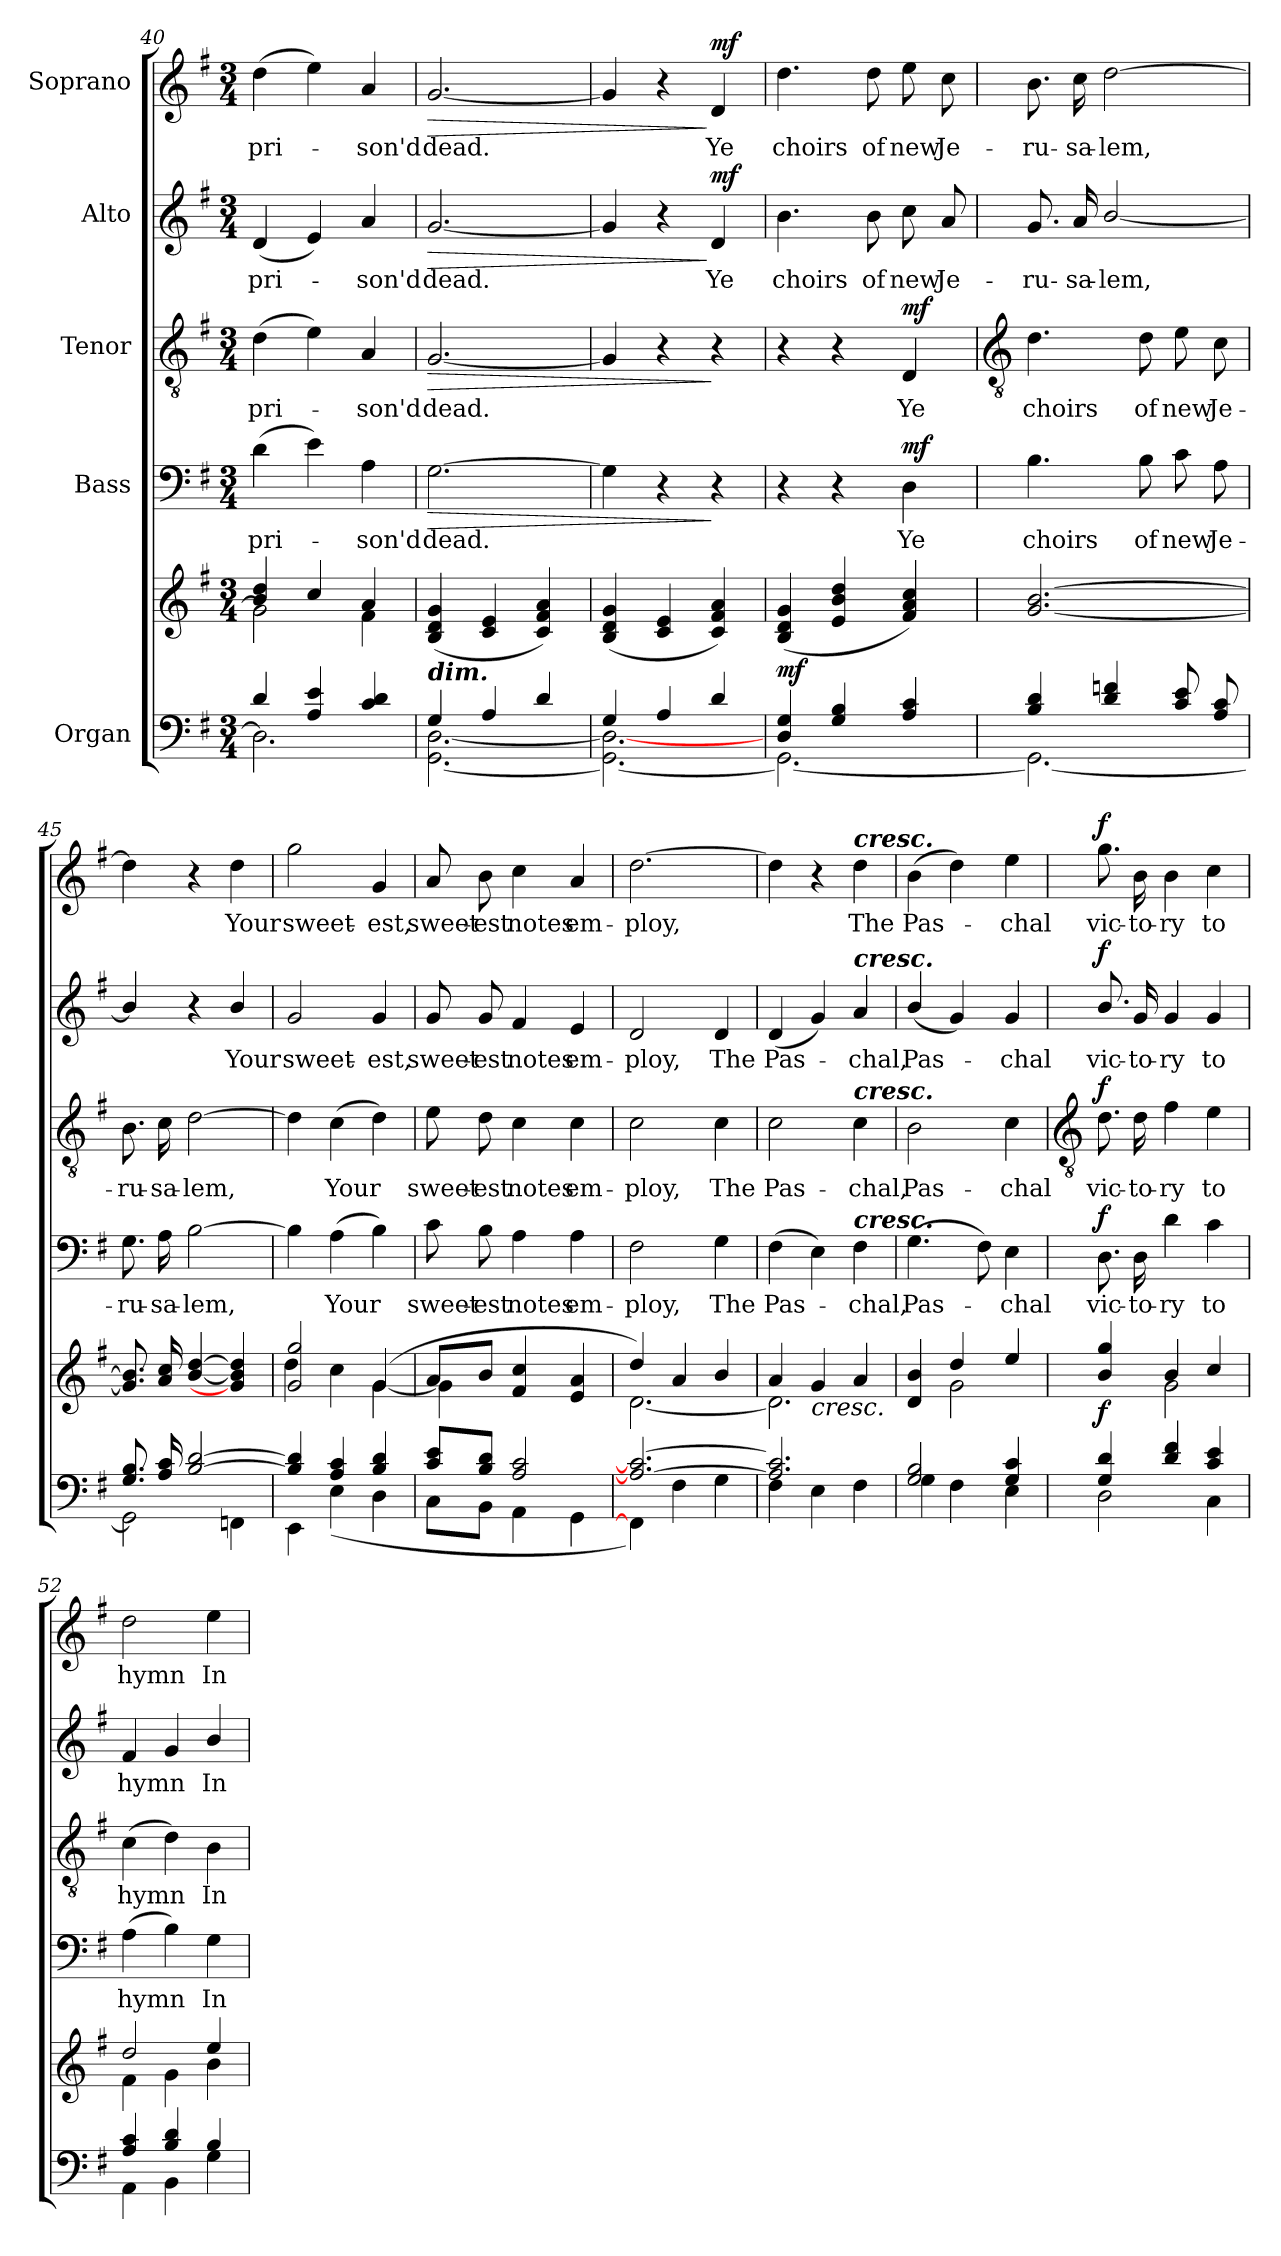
**kern	**kern	**dynam	**kern	**text	**dynam	**kern	**text	**dynam	**kern	**text	**dynam	**kern	**text	**dynam
*part5	*part5	*part5	*part4	*part4	*part4	*part3	*part3	*part3	*part2	*part2	*part2	*part1	*part1	*part1
*staff6	*staff5	*staff5/6	*staff4	*staff4	*staff4	*staff3	*staff3	*staff3	*staff2	*staff2	*staff2	*staff1	*staff1	*staff1
*I"Organ	*	*	*I"Bass	*	*	*I"Tenor	*	*	*I"Alto	*	*	*I"Soprano	*	*
*clefF4	*clefG2	*	*clefF4	*	*	*clefGv2	*	*	*clefG2	*	*	*clefG2	*	*
*k[f#]	*k[f#]	*	*k[f#]	*	*	*k[f#]	*	*	*k[f#]	*	*	*k[f#]	*	*
*G:	*G:	*	*G:	*	*	*G:	*	*	*G:	*	*	*G:	*	*
*M3/4	*M3/4	*	*M3/4	*	*	*M3/4	*	*	*M3/4	*	*	*M3/4	*	*
=40	=40	=40	=40	=40	=40	=40	=40	=40	=40	=40	=40	=40	=40	=40
*^	*^	*	*	*	*	*	*	*	*	*	*	*	*	*
!	!	!	!	!	!	!LO:LY:b	!	!	!LO:LY:b	!	!	!LO:LY:b	!	!	!LO:LY:b	!
4d/	2.D]	4b/ 4dd/	2g\]	.	(>4d	-pri-	.	(>4d	-pri-	.	(<4d	-pri-	.	(>4dd	-pri-	.
4A/ 4e/	.	4cc/	.	.	4e)	.	.	4e)	.	.	4e)	.	.	4ee)	.	.
!	!	!	!	!	!	!LO:LY:b	!	!	!LO:LY:b	!	!	!LO:LY:b	!	!	!LO:LY:b	!
4c/ 4d/	.	4a/	4f#\	.	4A	son'd	.	4A	son'd	.	4a	son'd	.	4a	son'd	.
=41	=41	=41	=41	=41	=41	=41	=41	=41	=41	=41	=41	=41	=41	=41	=41	=41
!	!	!LO:TX:b:Bi:t=dim.	!	!	!	!	!	!	!	!	!	!	!	!	!	!
!	!	!	!	!	!	!LO:LY:b	!LO:HP:b	!	!LO:LY:b	!LO:HP:b	!	!LO:LY:b	!LO:HP:b	!	!LO:LY:b	!LO:HP:b
4G/	[2.GG\ [2.D\	(>4B/ 4d/ 4g/	2ryy	.	[2.G	dead.	>	[2.G	dead.	>	[2.g	dead.	>	[2.g	dead.	>
4A/	.	4c/ 4e/	.	.	.	.	.	.	.	.	.	.	.	.	.	.
4d/	.	4c/ 4f#/ 4a/)	4ryy	.	.	.	.	.	.	.	.	.	.	.	.	.
=42	=42	=42	=42	=42	=42	=42	=42	=42	=42	=42	=42	=42	=42	=42	=42	=42
4G/	2.GG\_ 2.D\_	(>4B/ 4d/ 4g/	2ryy	.	4G]	.	.	4G]	.	.	4g]	.	.	4g]	.	.
4A/	.	4c/ 4e/	.	.	4r	.	.	4r	.	.	4r	.	.	4r	.	.
!	!	!	!	!	!	!	!	!	!	!	!	!LO:LY:b	!LO:DY:n=1:b	!	!LO:LY:b	!LO:DY:n=1:b
4d/	.	4c/ 4f#/ 4a/)	4ryy	.	4r	.	]	4r	.	]	4d	Ye	] mf	4d	Ye	] mf
=43	=43	=43	=43	=43	=43	=43	=43	=43	=43	=43	=43	=43	=43	=43	=43	=43
!	!	!	!	!LO:DY:b	!	!	!	!	!	!	!	!LO:LY:b	!	!	!LO:LY:b	!
4D/ 4G/	2.GG\_	(>4B/ 4d/ 4g/	2ryy	mf	4r	.	.	4r	.	.	4.b	choirs	.	4.dd	choirs	.
4G/ 4B/	.	4e/ 4b/ 4dd/	.	.	4r	.	.	4r	.	.	.	.	.	.	.	.
!	!	!	!	!	!	!	!	!	!	!	!	!LO:LY:b	!	!	!LO:LY:b	!
.	.	.	.	.	.	.	.	.	.	.	8b	of	.	8dd	of	.
!	!	!	!	!	!	!LO:LY:b	!LO:DY:b	!	!LO:LY:b	!LO:DY:b	!	!LO:LY:b	!	!	!LO:LY:b	!
4A/ 4c/	.	4f#/ 4a/ 4cc/)	4ryy	.	4D	Ye	mf	4D	Ye	mf	8cc	new	.	8ee	new	.
!	!	!	!	!	!	!	!	!	!	!	!	!LO:LY:b	!	!	!LO:LY:b	!
.	.	.	.	.	.	.	.	.	.	.	8a	Je-	.	8cc	Je-	.
!!LO:LB:g=z
=44	=44	=44	=44	=44	=44	=44	=44	=44	=44	=44	=44	=44	=44	=44	=44	=44
*	*	*	*	*	*	*	*	*clefGv2	*	*	*	*	*	*	*	*
!	!	!	!	!	!	!LO:LY:b	!	!	!LO:LY:b	!	!	!LO:LY:b	!	!	!LO:LY:b	!
4B/ 4d/	2.GG\_	[2.g/ [2.b/	2ryy	.	4.B	choirs	.	4.d	choirs	.	8.g	-ru-	.	8.b	-ru-	.
!	!	!	!	!	!	!	!	!	!	!	!	!LO:LY:b	!	!	!LO:LY:b	!
.	.	.	.	.	.	.	.	.	.	.	16a	-sa-	.	16cc	-sa-	.
!	!	!	!	!	!	!	!	!	!	!	!	!LO:LY:b	!	!	!LO:LY:b	!
4d/ 4fn/	.	.	.	.	.	.	.	.	.	.	[2b/	-lem,	.	[2dd	-lem,	.
!	!	!	!	!	!	!LO:LY:b	!	!	!LO:LY:b	!	!	!	!	!	!	!
.	.	.	.	.	8B	of	.	8d	of	.	.	.	.	.	.	.
!	!	!	!	!	!	!LO:LY:b	!	!	!LO:LY:b	!	!	!	!	!	!	!
8c/ 8e/	.	.	4ryy	.	8c	new	.	8e	new	.	.	.	.	.	.	.
!	!	!	!	!	!	!LO:LY:b	!	!	!LO:LY:b	!	!	!	!	!	!	!
8A/ 8c/	.	.	.	.	8A	Je-	.	8c	Je-	.	.	.	.	.	.	.
=45	=45	=45	=45	=45	=45	=45	=45	=45	=45	=45	=45	=45	=45	=45	=45	=45
!	!	!	!	!	!	!LO:LY:b	!	!	!LO:LY:b	!	!	!	!	!	!	!
8.G/ 8.B/	2GG\]	8.g/] 8.b/]	2ryy	.	8.G	-ru-	.	8.B	-ru-	.	4b/]	.	.	4dd]	.	.
!	!	!	!	!	!	!LO:LY:b	!	!	!LO:LY:b	!	!	!	!	!	!	!
16A/ 16c/	.	16a/ 16cc/	.	.	16A	-sa-	.	16c	-sa-	.	.	.	.	.	.	.
!	!	!	!	!	!	!LO:LY:b	!	!	!LO:LY:b	!	!	!	!	!	!	!
[2B/ [2d/	.	[4b/ [4dd/	.	.	[2B	-lem,	.	[2d	-lem,	.	4r	.	.	4r	.	.
!	!	!	!	!	!	!	!	!	!	!	!	!LO:LY:b	!	!	!LO:LY:b	!
.	4FFn\	4g/] 4b/] 4dd/]	4ryy	.	.	.	.	.	.	.	4b/	Your	.	4dd	Your	.
=46	=46	=46	=46	=46	=46	=46	=46	=46	=46	=46	=46	=46	=46	=46	=46	=46
!	!	!	!	!	!	!	!	!	!	!	!	!LO:LY:b	!	!	!LO:LY:b	!
4B/] 4d/]	4EE\	2g/ 2gg/	4dd\	.	4B]	.	.	4d]	.	.	2g	sweet-	.	2gg	sweet-	.
!	!	!	!	!	!	!LO:LY:b	!	!	!LO:LY:b	!	!	!	!	!	!	!
4A/ 4c/	(>4E\	.	4cc\	.	(>4A	Your	.	(>4c	Your	.	.	.	.	.	.	.
!	!	!	!	!	!	!	!	!	!	!	!	!LO:LY:b	!	!	!LO:LY:b	!
4B/ 4d/	4D\	(>4g/	[4g\	.	4B)	.	.	4d)	.	.	4g	-est,	.	4g	-est,	.
=47	=47	=47	=47	=47	=47	=47	=47	=47	=47	=47	=47	=47	=47	=47	=47	=47
!	!	!	!	!	!	!LO:LY:b	!	!	!LO:LY:b	!	!	!LO:LY:b	!	!	!LO:LY:b	!
8c/ 8e/L	8C\L	8a/L	4g\]	.	8c	sweet-	.	8e	sweet-	.	8g	sweet-	.	8a	sweet-	.
!	!	!	!	!	!	!LO:LY:b	!	!	!LO:LY:b	!	!	!LO:LY:b	!	!	!LO:LY:b	!
8B/ 8d/J	8BB\J	8b/J	.	.	8B	-est	.	8d	-est	.	8g	-est	.	8b	-est	.
!	!	!	!	!	!	!LO:LY:b	!	!	!LO:LY:b	!	!	!LO:LY:b	!	!	!LO:LY:b	!
2A/ 2c/	4AA\	4f#/ 4cc/	4ryy	.	4A	notes	.	4c	notes	.	4f#	notes	.	4cc	notes	.
!	!	!	!	!	!	!LO:LY:b	!	!	!LO:LY:b	!	!	!LO:LY:b	!	!	!LO:LY:b	!
.	4GG\	4e/ 4a/	4ryy	.	4A	em-	.	4c	em-	.	4e	em-	.	4a	em-	.
=48	=48	=48	=48	=48	=48	=48	=48	=48	=48	=48	=48	=48	=48	=48	=48	=48
!	!	!	!	!	!	!LO:LY:b	!	!	!LO:LY:b	!	!	!LO:LY:b	!	!	!LO:LY:b	!
2.A/_ 2.c/_	4FF#\])	4dd/)	[2.d\	.	2F#	-ploy,	.	2c	-ploy,	.	2d	-ploy,	.	[2.dd	-ploy,	.
.	(<4F#\	4a/	.	.	.	.	.	.	.	.	.	.	.	.	.	.
!	!	!	!	!	!	!LO:LY:b	!	!	!LO:LY:b	!	!	!LO:LY:b	!	!	!	!
.	4G\	4b/	.	.	4G	The	.	4c	The	.	4d	The	.	.	.	.
=49	=49	=49	=49	=49	=49	=49	=49	=49	=49	=49	=49	=49	=49	=49	=49	=49
!	!	!	!	!	!	!LO:LY:b	!	!	!LO:LY:b	!	!	!LO:LY:b	!	!	!	!
2.A/] 2.c/]	4F#\	4a/	2.d\]	.	(>4F#	Pas-	.	2c	Pas-	.	(<4d	Pas-	.	4dd]	.	.
!	!	!LO:TX:b:i:t=cresc.	!	!	!	!	!	!	!	!	!	!	!	!	!	!
.	4E\	4g/	.	.	4E)	.	.	.	.	.	4g)	.	.	4r	.	.
!	!	!	!	!	!	!	!	!	!	!	!	!	!	!LO:TX:a:Bi:t=cresc.	!	!
!	!	!	!	!	!	!	!	!	!	!	!LO:TX:a:Bi:t=cresc.	!	!	!	!	!
!	!	!	!	!	!	!	!	!LO:TX:a:Bi:t=cresc.	!	!	!	!	!	!	!	!
!	!	!	!	!	!LO:TX:a:Bi:t=cresc.	!	!	!	!	!	!	!	!	!	!	!
!	!	!	!	!	!	!LO:LY:b	!	!	!LO:LY:b	!	!	!LO:LY:b	!	!	!LO:LY:b	!
.	4F#\	4a/)	.	.	4F#	chal,	.	4c	-chal,	.	4a	chal,	.	4dd	The	.
=50	=50	=50	=50	=50	=50	=50	=50	=50	=50	=50	=50	=50	=50	=50	=50	=50
!	!	!	!	!	!	!LO:LY:b	!	!	!LO:LY:b	!	!	!LO:LY:b	!	!	!LO:LY:b	!
2G/ 2B/	4G\	4d/ 4b/	4ryy	.	(>4.G	Pas-	.	2B	Pas-	.	(<4b/	Pas-	.	(>4b	Pas-	.
.	4F#\	4dd/	2g\	.	.	.	.	.	.	.	4g)	.	.	4dd)	.	.
.	.	.	.	.	8F#)	.	.	.	.	.	.	.	.	.	.	.
!	!	!	!	!	!	!LO:LY:b	!	!	!LO:LY:b	!	!	!LO:LY:b	!	!	!LO:LY:b	!
4G/ 4c/	4E\	4ee/	.	.	4E	chal	.	4c	-chal	.	4g	chal	.	4ee	chal	.
!!LO:LB:g=z
=51	=51	=51	=51	=51	=51	=51	=51	=51	=51	=51	=51	=51	=51	=51	=51	=51
*	*	*	*	*	*	*	*	*clefGv2	*	*	*	*	*	*	*	*
!	!	!	!	!LO:DY:b	!	!LO:LY:b	!LO:DY:b	!	!LO:LY:b	!LO:DY:b	!	!LO:LY:b	!LO:DY:b	!	!LO:LY:b	!LO:DY:b
4G/ 4d/	2D\	4b/ 4gg/	4ryy	f	8.D	vic-	f	8.d	vic-	f	8.b/	vic-	f	8.gg	vic-	f
!	!	!	!	!	!	!LO:LY:b	!	!	!LO:LY:b	!	!	!LO:LY:b	!	!	!LO:LY:b	!
.	.	.	.	.	16D	-to-	.	16d	-to-	.	16g	-to-	.	16b	-to-	.
!	!	!	!	!	!	!LO:LY:b	!	!	!LO:LY:b	!	!	!LO:LY:b	!	!	!LO:LY:b	!
4d/ 4f#/	.	4b/	2g\	.	4d	-ry	.	4f#	-ry	.	4g	-ry	.	4b	-ry	.
!	!	!	!	!	!	!LO:LY:b	!	!	!LO:LY:b	!	!	!LO:LY:b	!	!	!LO:LY:b	!
4c/ 4e/	4C\	4cc/	.	.	4c	to	.	4e	to	.	4g	to	.	4cc	to	.
=52	=52	=52	=52	=52	=52	=52	=52	=52	=52	=52	=52	=52	=52	=52	=52	=52
!	!	!	!	!	!	!LO:LY:b	!	!	!LO:LY:b	!	!	!LO:LY:b	!	!	!LO:LY:b	!
4A/ 4c/	4AA\	2dd/	4f#\	.	(>4A	hymn	.	(>4c	hymn	.	4f#	hymn	.	2dd	hymn	.
4B/ 4d/	4BB\	.	4g\	.	4B)	.	.	4d)	.	.	4g	.	.	.	.	.
!	!	!	!	!	!	!LO:LY:b	!	!	!LO:LY:b	!	!	!LO:LY:b	!	!	!LO:LY:b	!
4B/	4G\	4ee/	4b\	.	4G	In	.	4B	In	.	4b/	In	.	4ee	In	.
*v	*v	*	*	*	*	*	*	*	*	*	*	*	*	*	*	*
*	*v	*v	*	*	*	*	*	*	*	*	*	*	*	*	*
=	=	=	=	=	=	=	=	=	=	=	=	=	=	=
*-	*-	*-	*-	*-	*-	*-	*-	*-	*-	*-	*-	*-	*-	*-
